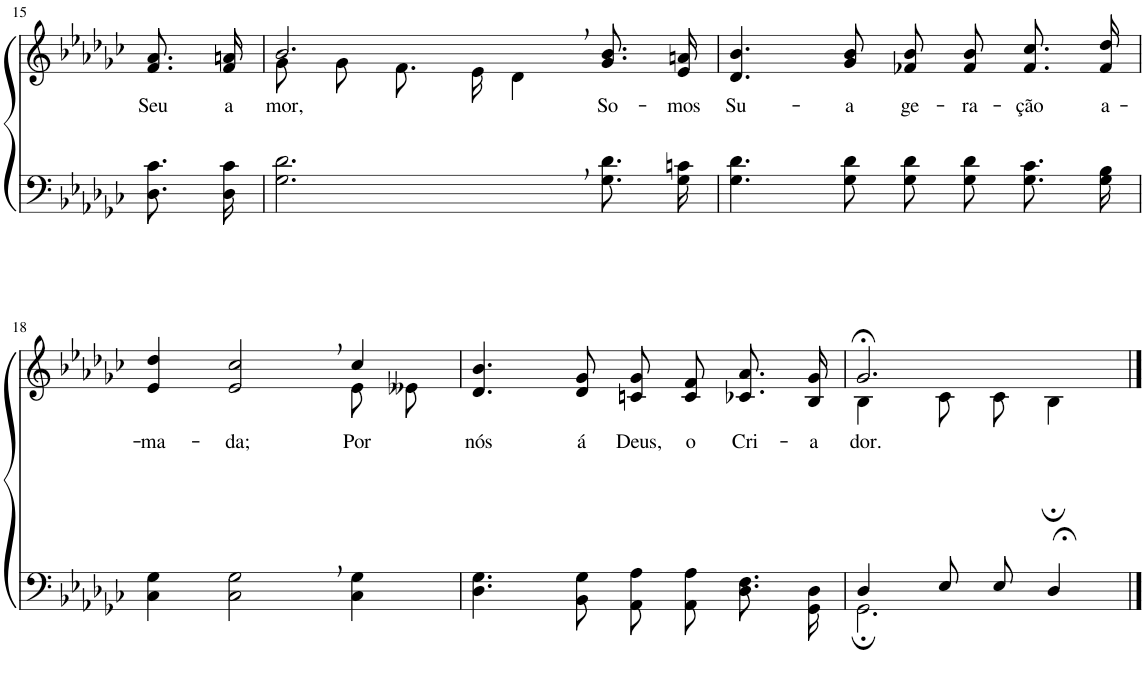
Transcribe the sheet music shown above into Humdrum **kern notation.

**kern	**kern	**text
*part2	*part1	*part1
*staff2	*staff1	*staff1
*I"Parte III e IV	*I"Parte I e II	*
!!LO:PB:g=z
*clefF4	*clefG2	*
*Trd-1c-2	*Trd-1c-2	*
*k[b-e-a-d-g-c-]	*k[b-e-a-d-g-c-]	*
*M4/4	*M4/4	*
=15	=15	=15
!	!	!LO:LY:b
8.D-\ 8.c-\L	8.f/ 8.a-/L	Seu
!	!	!LO:LY:b
16D-\ 16c-\Jk	16f/ 16an/Jk	a-
=16	=16	=16
*	*^	*
!	!	!	!LO:LY:b
2.G-\, 2.d-\,	2.b-,/	8g-\L	-mor,
.	.	8g-\J	.
.	.	8.f\L	.
.	.	16e-\Jk	.
.	.	4d-\	.
!	!	!	!LO:LY:b
8.G-\ 8.d-\L	8.g-/ 8.b-/L	4ryy	So-
!	!	!	!LO:LY:b
16G-\ 16cn\Jk	16e-/ 16an/Jk	.	-mos
*	*v	*v	*
=17	=17	=17
!	!	!LO:LY:b
4.G-\ 4.d-\	4.d-/ 4.b-/	Su-
!	!	!LO:LY:b
8G-\ 8d-\	8g-/ 8b-/	-a
!	!	!LO:LY:b
8G-\ 8d-\L	8f-X/ 8b-/L	ge-
!	!	!LO:LY:b
8G-\ 8d-\J	8f-/ 8b-/J	-ra-
!	!	!LO:LY:b
8.G-\ 8.c-\L	8.f-/ 8.cc-/L	-ção
!	!	!LO:LY:b
16G-\ 16B-\Jk	16f-/ 16dd-/Jk	a-
!!LO:LB:g=z
=18	=18	=18
!	!	!LO:LY:b
*	*^	*
4C-\ 4G-\	4e-/ 4dd-/	2.ryy	-ma-
!	!	!	!LO:LY:b
2C-\, 2G-\,	2e-/, 2cc-/,	.	-da;
!	!	!	!LO:LY:b
4C-\ 4G-\	4cc-/	8e-\L	Por
.	.	8e--X\J	.
=19	=19	=19	=19
!	!	!	!LO:LY:b
*	*v	*v	*
4.D-\ 4.G-\	4.d-/ 4.b-/	nós
!	!	!LO:LY:b
8BB-\ 8G-\	8d-/ 8g-/	á
!	!	!LO:LY:b
8AA-\ 8A-\L	8cn/ 8g-/L	Deus,
!	!	!LO:LY:b
8AA-\ 8A-\J	8c/ 8f/J	o
!	!	!LO:LY:b
8.D-\ 8.F\L	8.c-X/ 8.a-/L	Cri-
!	!	!LO:LY:b
16GG-\ 16D-\Jk	16B-/ 16g-/Jk	-a-
=20	=20	=20
*^	*^	*
!	!	!	!	!LO:LY:b
4D-/	2.GG-;\	2.g-;</	4B-\	-dor.
8E-/L	.	.	8c-\L	.
8E-/J	.	.	8c-\J	.
4D-;</	.	.	4B-;\	.
*v	*v	*	*	*
*	*v	*v	*
==	==	==
*-	*-	*-
